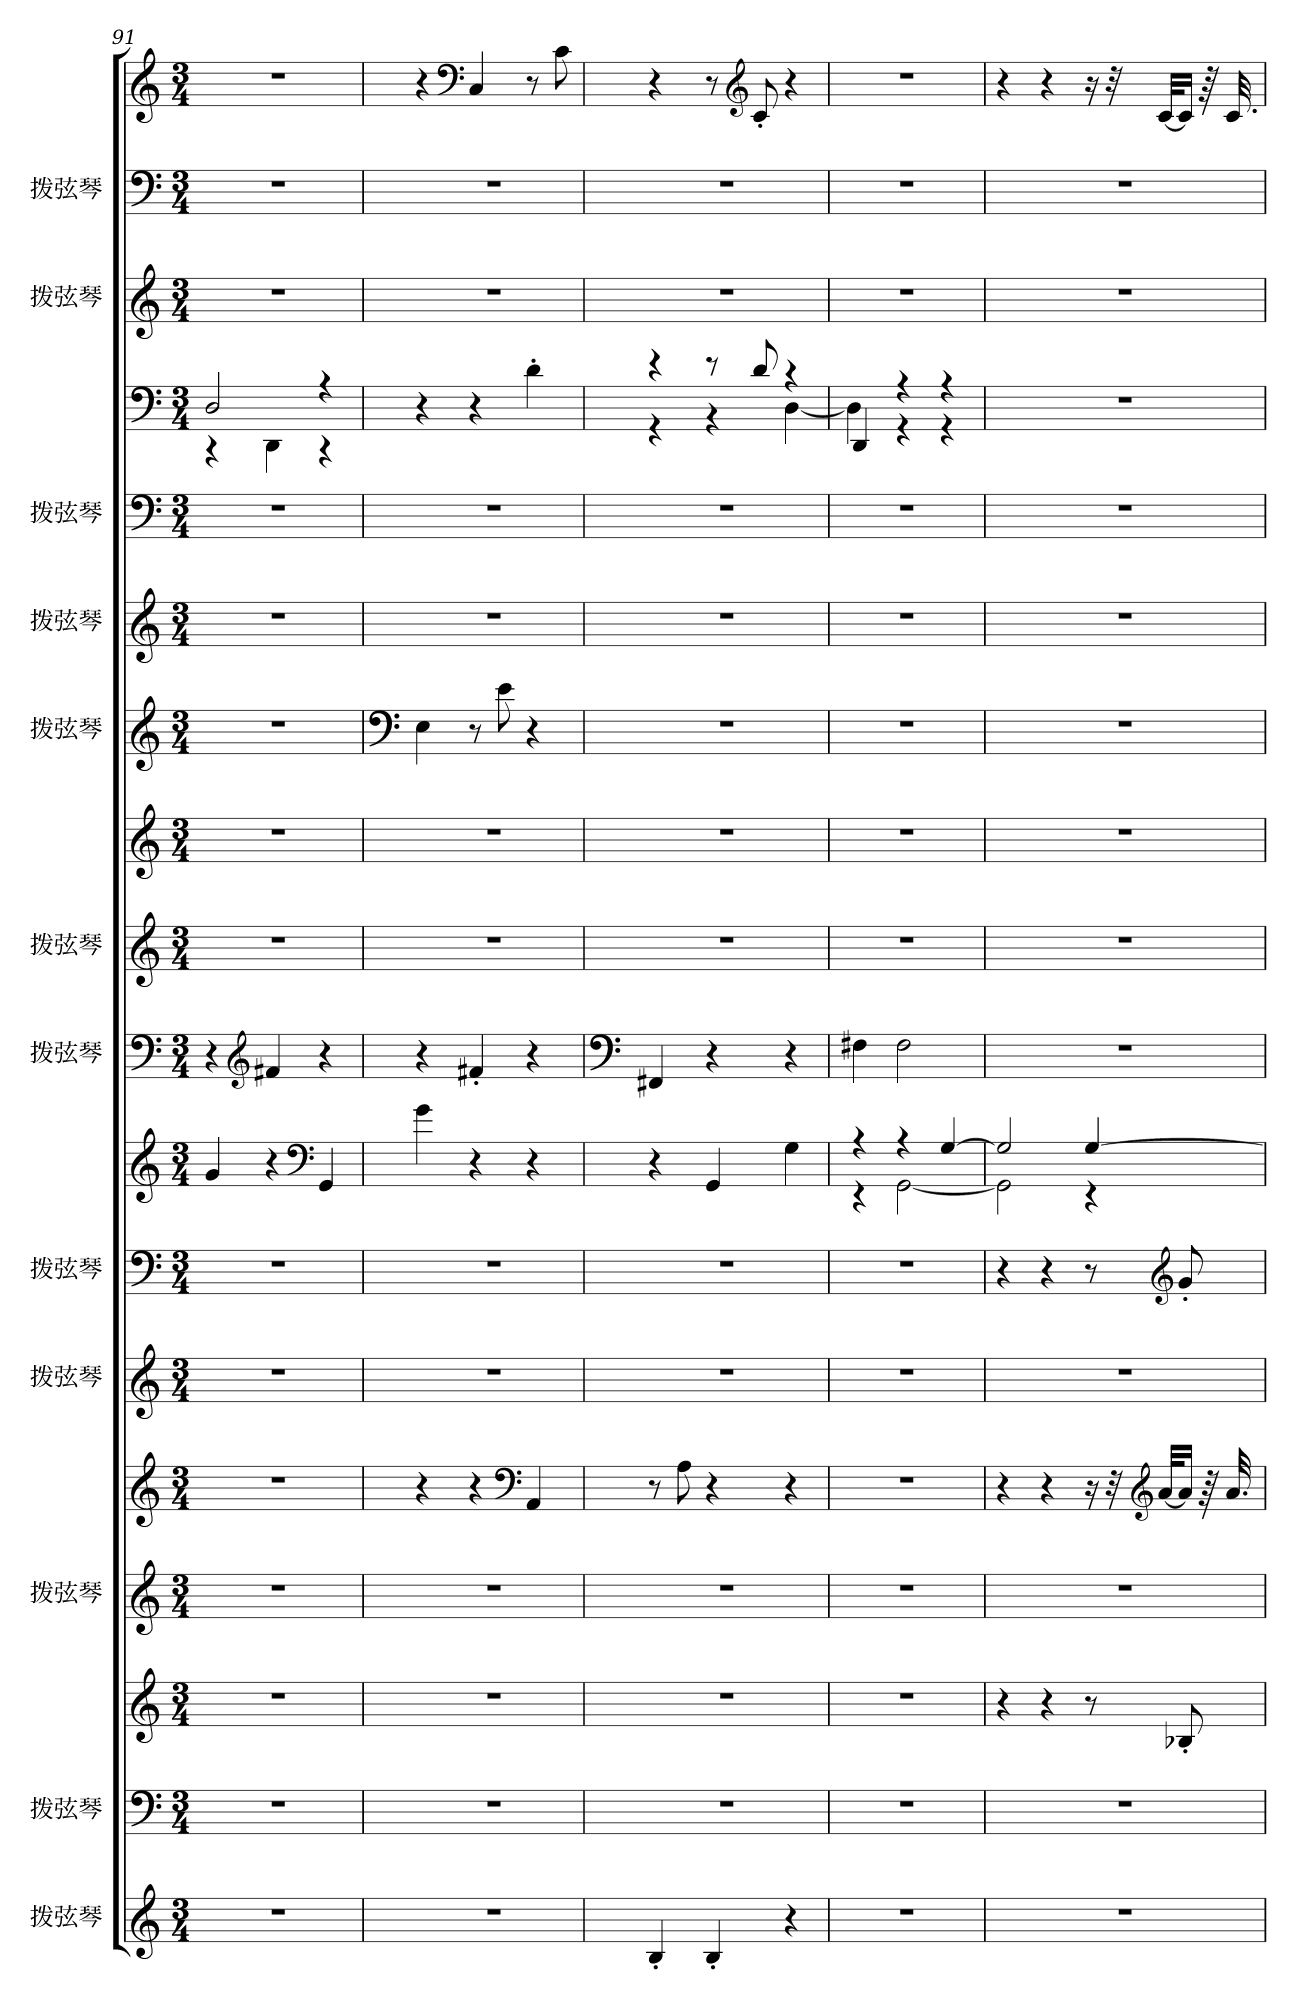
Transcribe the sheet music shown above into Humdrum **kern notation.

**kern	**kern	**kern	**kern	**kern	**kern	**kern	**kern	**kern	**kern	**kern	**kern	**kern	**kern	**kern	**kern	**kern	**kern
*part12	*part11	*part11	*part10	*part10	*part9	*part8	*part8	*part7	*part6	*part6	*part5	*part4	*part3	*part3	*part2	*part1	*part1
*staff18	*staff17	*staff16	*staff15	*staff14	*staff13	*staff12	*staff11	*staff10	*staff9	*staff8	*staff7	*staff6	*staff5	*staff4	*staff3	*staff2	*staff1
*I"拨弦琴	*I"拨弦琴	*	*I"拨弦琴	*	*I"拨弦琴	*I"拨弦琴	*	*I"拨弦琴	*I"拨弦琴	*	*I"拨弦琴	*I"拨弦琴	*I"拨弦琴	*	*I"拨弦琴	*I"拨弦琴	*
*clefG2	*clefF4	*clefG2	*clefG2	*clefG2	*clefG2	*clefF4	*clefG2	*clefF4	*clefG2	*clefG2	*clefG2	*clefG2	*clefF4	*clefF4	*clefG2	*clefF4	*clefG2
*k[]	*k[]	*k[]	*k[]	*k[]	*k[]	*k[]	*k[]	*k[]	*k[]	*k[]	*k[]	*k[]	*k[]	*k[]	*k[]	*k[]	*k[]
*M3/4	*M3/4	*M3/4	*M3/4	*M3/4	*M3/4	*M3/4	*M3/4	*M3/4	*M3/4	*M3/4	*M3/4	*M3/4	*M3/4	*M3/4	*M3/4	*M3/4	*M3/4
=91	=91	=91	=91	=91	=91	=91	=91	=91	=91	=91	=91	=91	=91	=91	=91	=91	=91
*	*	*	*	*	*	*	*	*	*	*	*	*	*	*^	*	*	*
2.r	2.r	2.r	2.r	2.r	2.r	2.r	4g/	4r	2.r	2.r	2.r	2.r	2.r	2D/	4r	2.r	2.r	2.r
*	*	*	*	*	*	*	*	*clefG2	*	*	*	*	*	*	*	*	*	*
.	.	.	.	.	.	.	4r	4f#X/	.	.	.	.	.	.	4DD\	.	.	.
*	*	*	*	*	*	*	*clefF4	*	*	*	*	*	*	*	*	*	*	*
.	.	.	.	.	.	.	4GG/	4r	.	.	.	.	.	4r	4r	.	.	.
*	*	*	*	*	*	*	*	*	*	*	*	*	*	*v	*v	*	*	*
=92	=92	=92	=92	=92	=92	=92	=92	=92	=92	=92	=92	=92	=92	=92	=92	=92	=92
*	*	*	*	*	*	*	*	*	*	*	*clefF4	*	*	*	*	*	*
2.r	2.r	2.r	2.r	4r	2.r	2.r	4g\	4r	2.r	2.r	4E\	2.r	2.r	4r	2.r	2.r	4r
*	*	*	*	*	*	*	*	*	*	*	*	*	*	*	*	*	*clefF4
.	.	.	.	4r	.	.	4r	4f#X'/	.	.	8r	.	.	4r	.	.	4C/
.	.	.	.	.	.	.	.	.	.	.	8e\	.	.	.	.	.	.
*	*	*	*	*clefF4	*	*	*	*	*	*	*	*	*	*	*	*	*
.	.	.	.	4AA/	.	.	4r	4r	.	.	4r	.	.	4d'\	.	.	8r
.	.	.	.	.	.	.	.	.	.	.	.	.	.	.	.	.	8c\
=93	=93	=93	=93	=93	=93	=93	=93	=93	=93	=93	=93	=93	=93	=93	=93	=93	=93
*	*	*	*	*	*	*	*	*clefF4	*	*	*	*	*	*	*	*	*
*	*	*	*	*	*	*	*	*	*	*	*	*	*	*^	*	*	*
4B'/	2.r	2.r	2.r	8r	2.r	2.r	4r	4FF#X/	2.r	2.r	2.r	2.r	2.r	4r	4r	2.r	2.r	4r
.	.	.	.	8A\	.	.	.	.	.	.	.	.	.	.	.	.	.	.
4B'/	.	.	.	4r	.	.	4GG/	4r	.	.	.	.	.	8r	4r	.	.	8r
*	*	*	*	*	*	*	*	*	*	*	*	*	*	*	*	*	*	*clefG2
.	.	.	.	.	.	.	.	.	.	.	.	.	.	8d/	.	.	.	8c'/
4r	.	.	.	4r	.	.	4G\	4r	.	.	.	.	.	4r	[4D\	.	.	4r
=94	=94	=94	=94	=94	=94	=94	=94	=94	=94	=94	=94	=94	=94	=94	=94	=94	=94	=94
*	*	*	*	*	*	*	*^	*	*	*	*	*	*	*	*	*	*	*
2.r	2.r	2.r	2.r	2.r	2.r	2.r	4r	4r	4F#X\	2.r	2.r	2.r	2.r	2.r	4DD/	4D\]	2.r	2.r	2.r
.	.	.	.	.	.	.	4r	[2GG\	2F#\	.	.	.	.	.	4r	4r	.	.	.
.	.	.	.	.	.	.	[4G/	.	.	.	.	.	.	.	4r	4r	.	.	.
*	*	*	*	*	*	*	*	*	*	*	*	*	*	*	*v	*v	*	*	*
!!LO:PB:g=z
=95	=95	=95	=95	=95	=95	=95	=95	=95	=95	=95	=95	=95	=95	=95	=95	=95	=95	=95
2.r	2.r	4r	2.r	4r	2.r	4r	2G/]	2GG\]	2.r	2.r	2.r	2.r	2.r	2.r	2.r	2.r	2.r	4r
.	.	4r	.	4r	.	4r	.	.	.	.	.	.	.	.	.	.	.	4r
.	.	8r	.	16r	.	8r	[4G/	4r	.	.	.	.	.	.	.	.	.	16r
.	.	.	.	32r	.	.	.	.	.	.	.	.	.	.	.	.	.	32r
*	*	*	*	*clefG2	*	*	*	*	*	*	*	*	*	*	*	*	*	*
.	.	.	.	[32a/KLL	.	.	.	.	.	.	.	.	.	.	.	.	.	[32c/KLL
*	*	*	*	*	*	*clefG2	*	*	*	*	*	*	*	*	*	*	*	*
.	.	8B-X'/	.	16a/JJ]	.	8g'/	.	.	.	.	.	.	.	.	.	.	.	16c/JJ]
.	.	.	.	64r	.	.	.	.	.	.	.	.	.	.	.	.	.	64r
.	.	.	.	32.a/	.	.	.	.	.	.	.	.	.	.	.	.	.	32.c/
*	*	*	*	*	*	*	*v	*v	*	*	*	*	*	*	*	*	*	*
=	=	=	=	=	=	=	=	=	=	=	=	=	=	=	=	=	=
*-	*-	*-	*-	*-	*-	*-	*-	*-	*-	*-	*-	*-	*-	*-	*-	*-	*-
